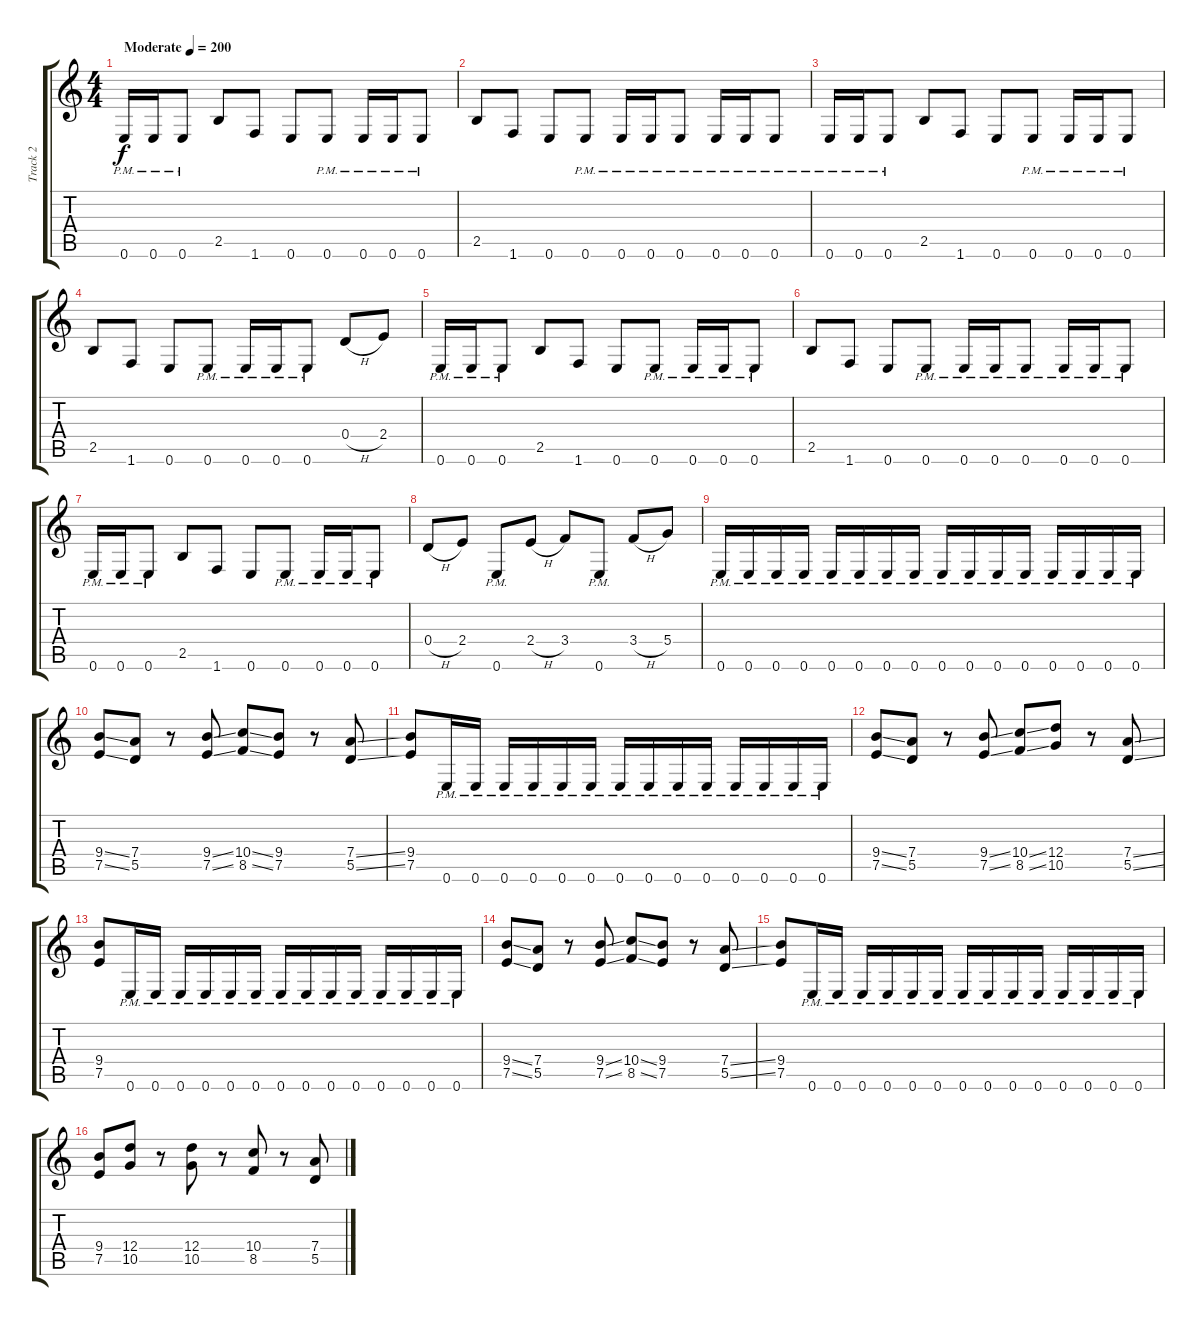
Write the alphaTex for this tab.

\track ("Track 2" "Track 2") {instrument distortionguitar}
\staff {score tabs}
\tuning (E4 B3 G3 D3 A2 E2) {hide}
\ts (4 4)
\tempo (200 "Moderate")
\clef g2
\ks c
0.6{pm}.16{dy f instrument distortionguitar} 0.6{pm}.16 0.6{pm}.8 2.5.8 1.6.8 0.6.8 0.6{pm}.8 0.6{pm}.16 0.6{pm}.16 0.6{pm}.8 |
2.5.8 1.6.8 0.6.8 0.6{pm}.8 0.6{pm}.16 0.6{pm}.16 0.6{pm}.8 0.6{pm}.16 0.6{pm}.16 0.6{pm}.8 |
0.6{pm}.16 0.6{pm}.16 0.6{pm}.8 2.5.8 1.6.8 0.6.8 0.6{pm}.8 0.6{pm}.16 0.6{pm}.16 0.6{pm}.8 |
2.5.8 1.6.8 0.6.8 0.6{pm}.8 0.6{pm}.16 0.6{pm}.16 0.6{pm}.8 0.4{h}.8 2.4.8 |
0.6{pm}.16 0.6{pm}.16 0.6{pm}.8 2.5.8 1.6.8 0.6.8 0.6{pm}.8 0.6{pm}.16 0.6{pm}.16 0.6{pm}.8 |
2.5.8 1.6.8 0.6.8 0.6{pm}.8 0.6{pm}.16 0.6{pm}.16 0.6{pm}.8 0.6{pm}.16 0.6{pm}.16 0.6{pm}.8 |
0.6{pm}.16 0.6{pm}.16 0.6{pm}.8 2.5.8 1.6.8 0.6.8 0.6{pm}.8 0.6{pm}.16 0.6{pm}.16 0.6{pm}.8 |
0.4{h}.8 2.4.8 0.6{pm}.8 2.4{h}.8 3.4.8 0.6{pm}.8 3.4{h}.8 5.4.8 |
0.6{pm}.16 0.6{pm}.16 0.6{pm}.16 0.6{pm}.16 0.6{pm}.16 0.6{pm}.16 0.6{pm}.16 0.6{pm}.16 0.6{pm}.16 0.6{pm}.16 0.6{pm}.16 0.6{pm}.16 0.6{pm}.16 0.6{pm}.16 0.6{pm}.16 0.6{pm}.16 |
(9.4{ss} 7.5{ss}).8 (7.4 5.5).8 r.8 (9.4{ss} 7.5{ss}).8 (10.4{ss} 8.5{ss}).8 (9.4 7.5).8 r.8 (7.4{ss} 5.5{ss}).8 |
(9.4 7.5).8 0.6{pm}.16 0.6{pm}.16 0.6{pm}.16 0.6{pm}.16 0.6{pm}.16 0.6{pm}.16 0.6{pm}.16 0.6{pm}.16 0.6{pm}.16 0.6{pm}.16 0.6{pm}.16 0.6{pm}.16 0.6{pm}.16 0.6{pm}.16 |
(9.4{ss} 7.5{ss}).8 (7.4 5.5).8 r.8 (9.4{ss} 7.5{ss}).8 (10.4{ss} 8.5{ss}).8 (12.4 10.5).8 r.8 (7.4{ss} 5.5{ss}).8 |
(9.4 7.5).8 0.6{pm}.16 0.6{pm}.16 0.6{pm}.16 0.6{pm}.16 0.6{pm}.16 0.6{pm}.16 0.6{pm}.16 0.6{pm}.16 0.6{pm}.16 0.6{pm}.16 0.6{pm}.16 0.6{pm}.16 0.6{pm}.16 0.6{pm}.16 |
(9.4{ss} 7.5{ss}).8 (7.4 5.5).8 r.8 (9.4{ss} 7.5{ss}).8 (10.4{ss} 8.5{ss}).8 (9.4 7.5).8 r.8 (7.4{ss} 5.5{ss}).8 |
(9.4 7.5).8 0.6{pm}.16 0.6{pm}.16 0.6{pm}.16 0.6{pm}.16 0.6{pm}.16 0.6{pm}.16 0.6{pm}.16 0.6{pm}.16 0.6{pm}.16 0.6{pm}.16 0.6{pm}.16 0.6{pm}.16 0.6{pm}.16 0.6{pm}.16 |
(9.4 7.5).8 (12.4 10.5).8 r.8 (12.4 10.5).8 r.8 (10.4 8.5).8 r.8 (7.4{ss} 5.5{ss}).8
